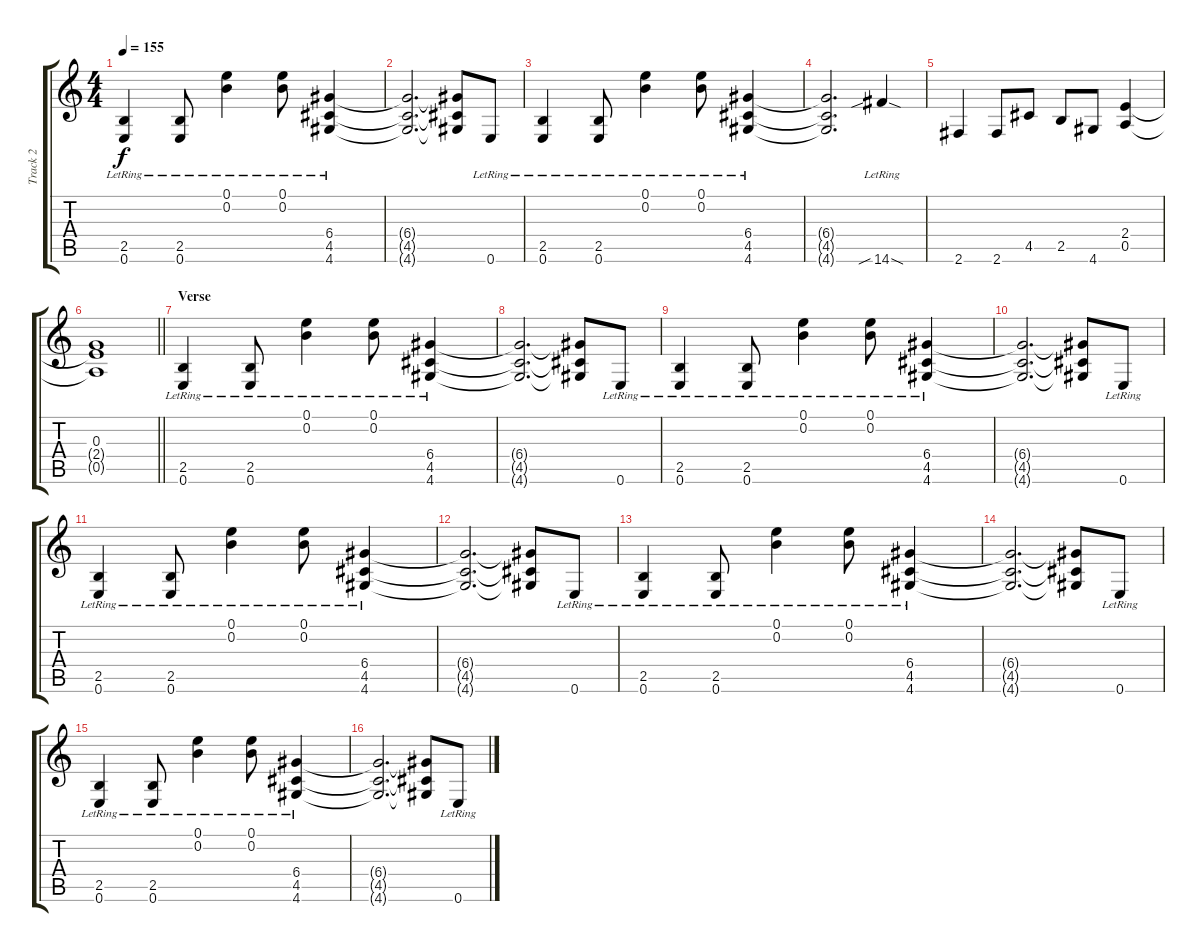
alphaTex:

\track ("Track 2" "Track 2") {instrument overdrivenguitar}
\staff {score tabs}
\tuning (E4 B3 G3 D3 A2 E2) {hide}
\ts (4 4)
\tempo 155
\clef g2
\ks c
(2.5{lr} 0.6{lr}).4{dy f} (2.5{lr} 0.6{lr}).8 (0.1{lr} 0.2{lr}).4 (0.1{lr} 0.2{lr}).8 (6.4{lr} 4.5{lr} 4.6{lr}).4 |
(6.4{t} 4.5{t} 4.6{t}).2{d} (6.4{t} 4.5{t} 4.6{t}).8 0.6{lr}.8 |
(2.5{lr} 0.6{lr}).4 (2.5{lr} 0.6{lr}).8 (0.1{lr} 0.2{lr}).4 (0.1{lr} 0.2{lr}).8 (6.4{lr} 4.5{lr} 4.6{lr}).4 |
(6.4{t} 4.5{t} 4.6{t}).2{d} 14.6{sib sod lr}.4 |
2.6.4 2.6.8 4.5.8 2.5.8 4.6.8 (2.4 0.5).4 |
\barLineRight lightlight
(0.3 2.4{t} 0.5{t}).1 |
\section ("" "Verse")
(2.5{lr} 0.6{lr}).4 (2.5{lr} 0.6{lr}).8 (0.1{lr} 0.2{lr}).4 (0.1{lr} 0.2{lr}).8 (6.4{lr} 4.5{lr} 4.6{lr}).4 |
(6.4{t} 4.5{t} 4.6{t}).2{d} (6.4{t} 4.5{t} 4.6{t}).8 0.6{lr}.8 |
(2.5{lr} 0.6{lr}).4 (2.5{lr} 0.6{lr}).8 (0.1{lr} 0.2{lr}).4 (0.1{lr} 0.2{lr}).8 (6.4{lr} 4.5{lr} 4.6{lr}).4 |
(6.4{t} 4.5{t} 4.6{t}).2{d} (6.4{t} 4.5{t} 4.6{t}).8 0.6{lr}.8 |
(2.5{lr} 0.6{lr}).4 (2.5{lr} 0.6{lr}).8 (0.1{lr} 0.2{lr}).4 (0.1{lr} 0.2{lr}).8 (6.4{lr} 4.5{lr} 4.6{lr}).4 |
(6.4{t} 4.5{t} 4.6{t}).2{d} (6.4{t} 4.5{t} 4.6{t}).8 0.6{lr}.8 |
(2.5{lr} 0.6{lr}).4 (2.5{lr} 0.6{lr}).8 (0.1{lr} 0.2{lr}).4 (0.1{lr} 0.2{lr}).8 (6.4{lr} 4.5{lr} 4.6{lr}).4 |
(6.4{t} 4.5{t} 4.6{t}).2{d} (6.4{t} 4.5{t} 4.6{t}).8 0.6{lr}.8 |
(2.5{lr} 0.6{lr}).4 (2.5{lr} 0.6{lr}).8 (0.1{lr} 0.2{lr}).4 (0.1{lr} 0.2{lr}).8 (6.4{lr} 4.5{lr} 4.6{lr}).4 |
(6.4{t} 4.5{t} 4.6{t}).2{d} (6.4{t} 4.5{t} 4.6{t}).8 0.6{lr}.8
